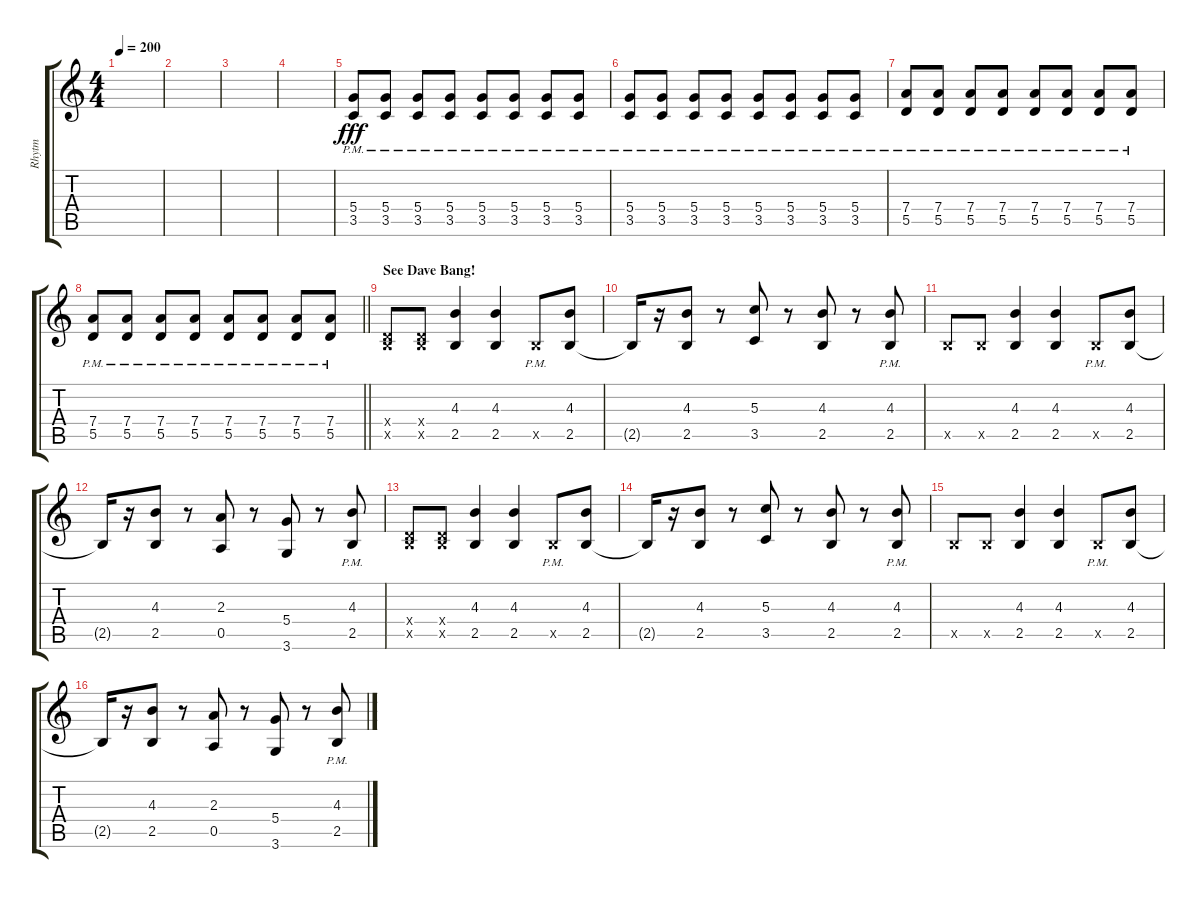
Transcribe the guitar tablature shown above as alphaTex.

\track ("Rhytm" "Rhytm") {instrument distortionguitar}
\staff {score tabs}
\tuning (E4 B3 G3 D3 A2 E2) {hide}
\ts (4 4)
\tempo 200
\clef g2
\ks c
|
|
|
|
(5.4{pm} 3.5{pm}).8{dy fff volume 16} (5.4{pm} 3.5{pm}).8 (5.4{pm} 3.5{pm}).8 (5.4{pm} 3.5{pm}).8 (5.4{pm} 3.5{pm}).8 (5.4{pm} 3.5{pm}).8 (5.4{pm} 3.5{pm}).8 (5.4{pm} 3.5{pm}).8 |
(5.4{pm} 3.5{pm}).8 (5.4{pm} 3.5{pm}).8 (5.4{pm} 3.5{pm}).8 (5.4{pm} 3.5{pm}).8 (5.4{pm} 3.5{pm}).8 (5.4{pm} 3.5{pm}).8 (5.4{pm} 3.5{pm}).8 (5.4{pm} 3.5{pm}).8 |
(7.4{pm} 5.5{pm}).8 (7.4{pm} 5.5{pm}).8 (7.4{pm} 5.5{pm}).8 (7.4{pm} 5.5{pm}).8 (7.4{pm} 5.5{pm}).8 (7.4{pm} 5.5{pm}).8 (7.4{pm} 5.5{pm}).8 (7.4{pm} 5.5{pm}).8 |
\barLineRight lightlight
(7.4{pm} 5.5{pm}).8 (7.4{pm} 5.5{pm}).8 (7.4{pm} 5.5{pm}).8 (7.4{pm} 5.5{pm}).8 (7.4{pm} 5.5{pm}).8 (7.4{pm} 5.5{pm}).8 (7.4{pm} 5.5{pm}).8 (7.4{pm} 5.5{pm}).8 |
\section ("" "See Dave Bang!")
(0.4{x} 2.5{x}).8 (0.4{x} 2.5{x}).8 (4.3 2.5).4 (4.3 2.5).4 2.5{pm x}.8 (4.3 2.5).8 |
2.5{t}.16 r.16 (4.3 2.5).8 r.8 (5.3 3.5).8 r.8 (4.3 2.5).8 r.8 (4.3 2.5{pm}).8 |
2.5{x}.8 2.5{x}.8 (4.3 2.5).4 (4.3 2.5).4 2.5{pm x}.8 (4.3 2.5).8 |
2.5{t}.16 r.16 (4.3 2.5).8 r.8 (2.3 0.5).8 r.8 (5.4 3.6).8 r.8 (4.3 2.5{pm}).8 |
(0.4{x} 2.5{x}).8 (0.4{x} 2.5{x}).8 (4.3 2.5).4 (4.3 2.5).4 2.5{pm x}.8 (4.3 2.5).8 |
2.5{t}.16 r.16 (4.3 2.5).8 r.8 (5.3 3.5).8 r.8 (4.3 2.5).8 r.8 (4.3 2.5{pm}).8 |
2.5{x}.8 2.5{x}.8 (4.3 2.5).4 (4.3 2.5).4 2.5{pm x}.8 (4.3 2.5).8 |
2.5{t}.16 r.16 (4.3 2.5).8 r.8 (2.3 0.5).8 r.8 (5.4 3.6).8 r.8 (4.3 2.5{pm}).8
